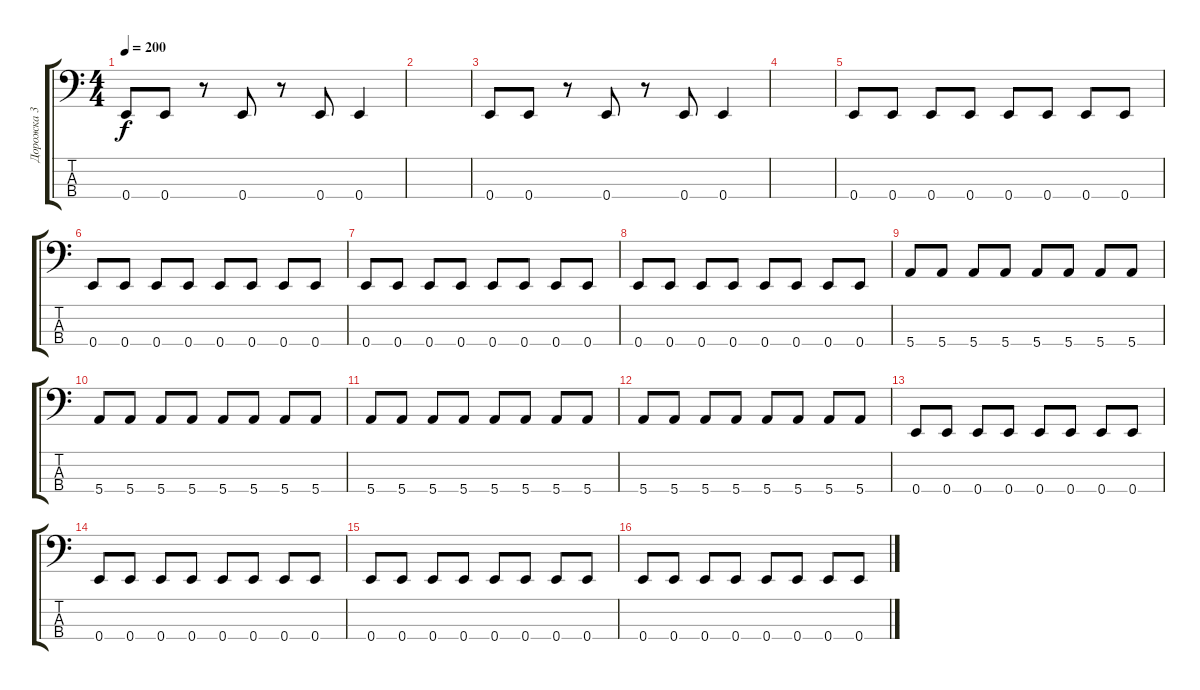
\track ("Дорожка 3" "Дорожка 3") {instrument electricbassfinger}
\staff {score tabs}
\tuning (G2 D2 A1 E1) {hide}
\ts (4 4)
\tempo 200
\clef f4
\ks c
0.4.8{dy f} 0.4.8 r.8 0.4.8 r.8 0.4.8 0.4.4 |
|
0.4.8 0.4.8 r.8 0.4.8 r.8 0.4.8 0.4.4 |
|
0.4.8 0.4.8 0.4.8 0.4.8 0.4.8 0.4.8 0.4.8 0.4.8 |
0.4.8 0.4.8 0.4.8 0.4.8 0.4.8 0.4.8 0.4.8 0.4.8 |
0.4.8 0.4.8 0.4.8 0.4.8 0.4.8 0.4.8 0.4.8 0.4.8 |
0.4.8 0.4.8 0.4.8 0.4.8 0.4.8 0.4.8 0.4.8 0.4.8 |
5.4.8 5.4.8 5.4.8 5.4.8 5.4.8 5.4.8 5.4.8 5.4.8 |
5.4.8 5.4.8 5.4.8 5.4.8 5.4.8 5.4.8 5.4.8 5.4.8 |
5.4.8 5.4.8 5.4.8 5.4.8 5.4.8 5.4.8 5.4.8 5.4.8 |
5.4.8 5.4.8 5.4.8 5.4.8 5.4.8 5.4.8 5.4.8 5.4.8 |
0.4.8 0.4.8 0.4.8 0.4.8 0.4.8 0.4.8 0.4.8 0.4.8 |
0.4.8 0.4.8 0.4.8 0.4.8 0.4.8 0.4.8 0.4.8 0.4.8 |
0.4.8 0.4.8 0.4.8 0.4.8 0.4.8 0.4.8 0.4.8 0.4.8 |
0.4.8 0.4.8 0.4.8 0.4.8 0.4.8 0.4.8 0.4.8 0.4.8
